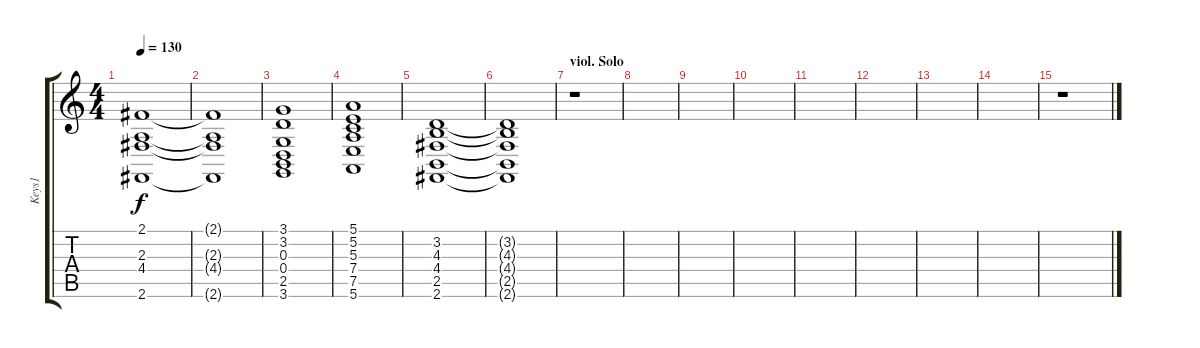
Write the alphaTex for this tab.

\track ("Keys1" "Keys1") {instrument synthstrings1}
\staff {score tabs}
\tuning (E4 B3 G3 D3 A2 E2) {hide}
\ts (4 4)
\tempo 130
\clef g2
\ks c
(2.1 2.3 4.4 2.6).1{dy f} |
(2.1{t} 2.3{t} 4.4{t} 2.6{t}).1 |
(3.1 3.2 0.3 0.4 2.5 3.6).1 |
(5.1 5.2 5.3 7.4 7.5 5.6).1 |
(3.2 4.3 4.4 2.5 2.6).1 |
(3.2{t} 4.3{t} 4.4{t} 2.5{t} 2.6{t}).1 |
\section ("" "viol. Solo")
r.1 |
|
|
|
|
|
|
|
r.1
